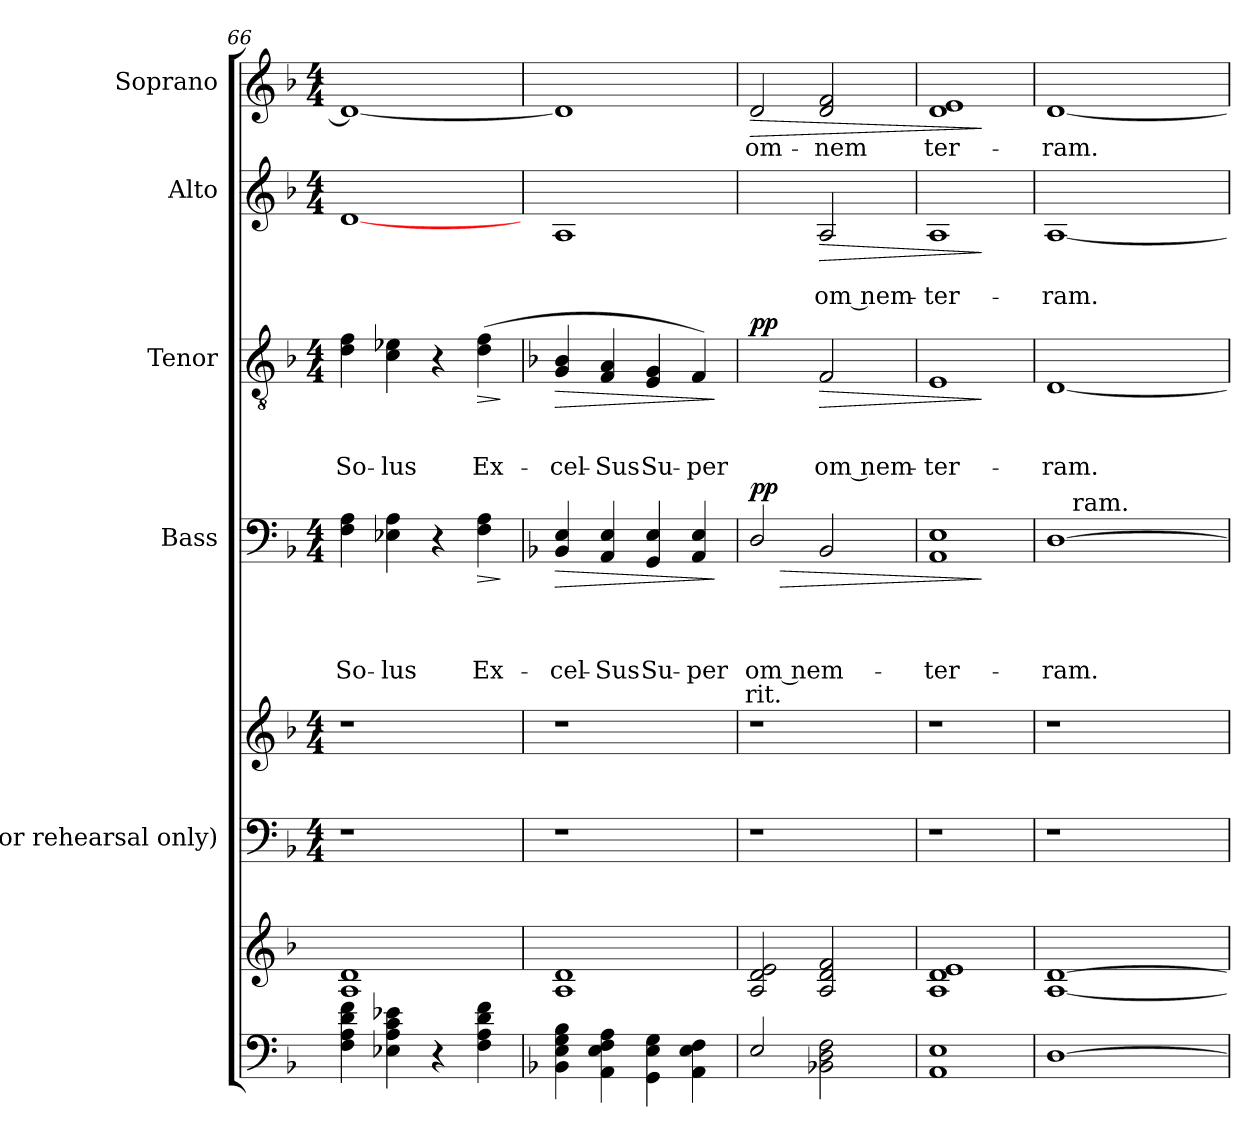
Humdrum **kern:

**kern	**kern	**kern	**kern	**kern	**text	**text	**text	**text	**text	**dynam	**kern	**text	**text	**text	**dynam	**kern	**text	**text	**dynam	**kern	**text	**dynam
*part7	*part6	*part5	*part5	*part4	*part4	*part4	*part4	*part4	*part4	*part4	*part3	*part3	*part3	*part3	*part3	*part2	*part2	*part2	*part2	*part1	*part1	*part1
*staff8	*staff7	*staff6	*staff5	*staff4	*staff4	*staff4	*staff4	*staff4	*staff4	*staff4	*staff3	*staff3	*staff3	*staff3	*staff3	*staff2	*staff2	*staff2	*staff2	*staff1	*staff1	*staff1
*	*	*I"(for rehearsal only)	*	*I"Bass	*	*	*	*	*	*	*I"Tenor	*	*	*	*	*I"Alto	*	*	*	*I"Soprano	*	*
*clefF4	*clefG2	*clefF4	*clefG2	*clefF4	*	*	*	*	*	*	*clefGv2	*	*	*	*	*clefG2	*	*	*	*clefG2	*	*
*k[b-]	*k[b-]	*k[b-]	*k[b-]	*k[b-]	*	*	*	*	*	*	*k[b-]	*	*	*	*	*k[b-]	*	*	*	*k[b-]	*	*
*F:	*F:	*F:	*F:	*F:	*	*	*	*	*	*	*F:	*	*	*	*	*F:	*	*	*	*F:	*	*
*	*	*M4/4	*M4/4	*M4/4	*	*	*	*	*	*	*M4/4	*	*	*	*	*M4/4	*	*	*	*M4/4	*	*
=66	=66	=66	=66	=66	=66	=66	=66	=66	=66	=66	=66	=66	=66	=66	=66	=66	=66	=66	=66	=66	=66	=66
!	!	!	!	!	!	!	!	!LO:LY:b	!	!	!	!	!	!LO:LY:b	!	!	!	!	!	!	!	!
4F\ 4A\ 4d\ 4f\	(>(<1A 1d	1r	1r	4F\ 4A\	.	.	.	So-	.	.	4d\ 4f\	.	.	So-	.	[>1d	.	.	.	1d_	.	.
!	!	!	!	!	!	!	!	!LO:LY:b	!	!	!	!	!	!LO:LY:b	!	!	!	!	!	!	!	!
4E-X\ 4A\ 4c\ 4e-X\	.	.	.	4E-X\ 4A\	.	.	.	-lus	.	.	4c\ 4e-X\	.	.	-lus	.	.	.	.	.	.	.	.
4r	.	.	.	4r	.	.	.	.	.	.	4r	.	.	.	.	.	.	.	.	.	.	.
!	!	!	!	!	!	!	!	!LO:LY:b	!	!LO:HP:b	!	!	!	!LO:LY:b	!LO:HP:b	!	!	!	!	!	!	!
4F\ 4A\ 4d\ 4f\	.	.	.	4F\ 4A\	.	.	.	Ex-	.	>	(>4d\ 4f\	.	.	Ex-	>	.	.	.	.	.	.	.
.	.	.	.	.	.	.	.	.	.	]	.	.	.	.	]	.	.	.	.	.	.	.
!!LO:LB:g=z
=67	=67	=67	=67	=67	=67	=67	=67	=67	=67	=67	=67	=67	=67	=67	=67	=67	=67	=67	=67	=67	=67	=67
*	*k[]	*k[]	*k[]	*	*	*	*	*	*	*	*	*	*	*	*	*k[]	*	*	*	*k[]	*	*
*	*C:	*C:	*C:	*	*	*	*	*	*	*	*	*	*	*	*	*C:	*	*	*	*C:	*	*
!	!	!	!	!	!	!	!	!LO:LY:b	!	!LO:HP:b	!	!	!	!LO:LY:b	!LO:HP:b	!	!	!	!	!	!	!
4BB-\ 4E\ 4G\ 4B-\	1A 1d	1r	1r	4BB-/ 4E/	.	.	.	-cel-	.	>	4G/ 4B-/	.	.	-cel-	>	1A	.	.	.	1d]	.	.
!	!	!	!	!	!	!	!	!LO:LY:b	!	!	!	!	!	!LO:LY:b	!	!	!	!	!	!	!	!
4AA\ 4E\ 4F\ 4A\	.	.	.	4AA/ 4E/	.	.	.	-Sus	.	.	4F/ 4A/	.	.	-Sus	.	.	.	.	.	.	.	.
!	!	!	!	!	!	!	!	!LO:LY:b	!	!	!	!	!	!LO:LY:b	!	!	!	!	!	!	!	!
4GG\ 4E\ 4G\	.	.	.	4GG/ 4E/	.	.	.	Su-	.	.	4E/ 4G/	.	.	Su-	.	.	.	.	.	.	.	.
!	!	!	!	!	!	!	!	!LO:LY:b	!	!	!	!	!	!LO:LY:b	!	!	!	!	!	!	!	!
4AA\ 4E\ 4F\	.	.	.	4AA/ 4E/	.	.	.	-per	.	.	4F/)	.	.	-per	.	.	.	.	.	.	.	.
.	.	.	.	.	.	.	.	.	.	]	.	.	.	.	]	.	.	.	.	.	.	.
=68	=68	=68	=68	=68	=68	=68	=68	=68	=68	=68	=68	=68	=68	=68	=68	=68	=68	=68	=68	=68	=68	=68
!	!	!	!	!	!	!	!	!LO:LY:b:rj	!LO:LY:b:rj	!LO:HP:b	!	!	!	!	!	!	!	!	!	!	!LO:LY:b	!LO:HP:b
!	!	!	!	!	!	!	!	!	!	!LO:DY:n=1:a	!	!	!	!	!LO:DY:a	!	!	!	!	!	!	!
2E/	2A/ 2d/ 2e/	1r	1r	2D/	.	.	.	om nem-	rit.	> pp	2ryy	.	.	.	pp	2ryy	.	.	.	2d/	om-	>
!	!	!	!	!	!	!	!	!	!	!	!	!	!	!LO:LY:b:rj	!LO:HP:b	!	!	!LO:LY:b:rj	!LO:HP:b	!	!LO:LY:b	!
2BB-X\ 2D\ 2F\	2A/ 2d/ 2f/	.	.	2BB-/	.	.	.	.	.	.	2F/	.	.	om nem-	>	2A/	.	om nem-	>	2d/ 2f/	-nem	.
=69	=69	=69	=69	=69	=69	=69	=69	=69	=69	=69	=69	=69	=69	=69	=69	=69	=69	=69	=69	=69	=69	=69
!	!	!	!	!	!	!	!	!LO:LY:b	!	!	!	!	!	!LO:LY:b	!	!	!	!LO:LY:b	!	!	!LO:LY:b	!
1AA 1E	1A 1d 1e	1r	1r	1AA 1E	.	.	.	-ter-	.	.	1E	.	.	-ter-	.	1A	.	-ter-	.	1d 1e	ter-	.
.	.	.	.	.	.	.	.	.	.	]	.	.	.	.	]	.	.	.	]	.	.	]
=70	=70	=70	=70	=70	=70	=70	=70	=70	=70	=70	=70	=70	=70	=70	=70	=70	=70	=70	=70	=70	=70	=70
!	!	!	!	!	!	!	!	!LO:LY:b	!	!	!	!	!	!LO:LY:b	!	!	!	!LO:LY:b	!	!	!LO:LY:b	!
*	*	*	*	*^	*	*	*	*	*	*	*	*	*	*	*	*	*	*	*	*	*	*
[>1D	[<1A [>1d	1r	1r	[>1D	16.ryy	.	.	.	-ram.	.	.	[<1D	.	.	-ram.	.	[<1A	.	-ram.	.	[<1d	-ram.	.
!	!	!	!	!	!LO:TX:a:t=ram.	!	!	!	!	!	!	!	!	!	!	!	!	!	!	!	!	!	!
.	.	.	.	.	2ryy	.	.	.	.	.	.	.	.	.	.	.	.	.	.	.	.	.	.
.	.	.	.	.	4ryy	.	.	.	.	.	.	.	.	.	.	.	.	.	.	.	.	.	.
.	.	.	.	.	8ryy	.	.	.	.	.	.	.	.	.	.	.	.	.	.	.	.	.	.
.	.	.	.	.	32ryy	.	.	.	.	.	.	.	.	.	.	.	.	.	.	.	.	.	.
*	*	*	*	*v	*v	*	*	*	*	*	*	*	*	*	*	*	*	*	*	*	*	*	*
=	=	=	=	=	=	=	=	=	=	=	=	=	=	=	=	=	=	=	=	=	=	=
*-	*-	*-	*-	*-	*-	*-	*-	*-	*-	*-	*-	*-	*-	*-	*-	*-	*-	*-	*-	*-	*-	*-
